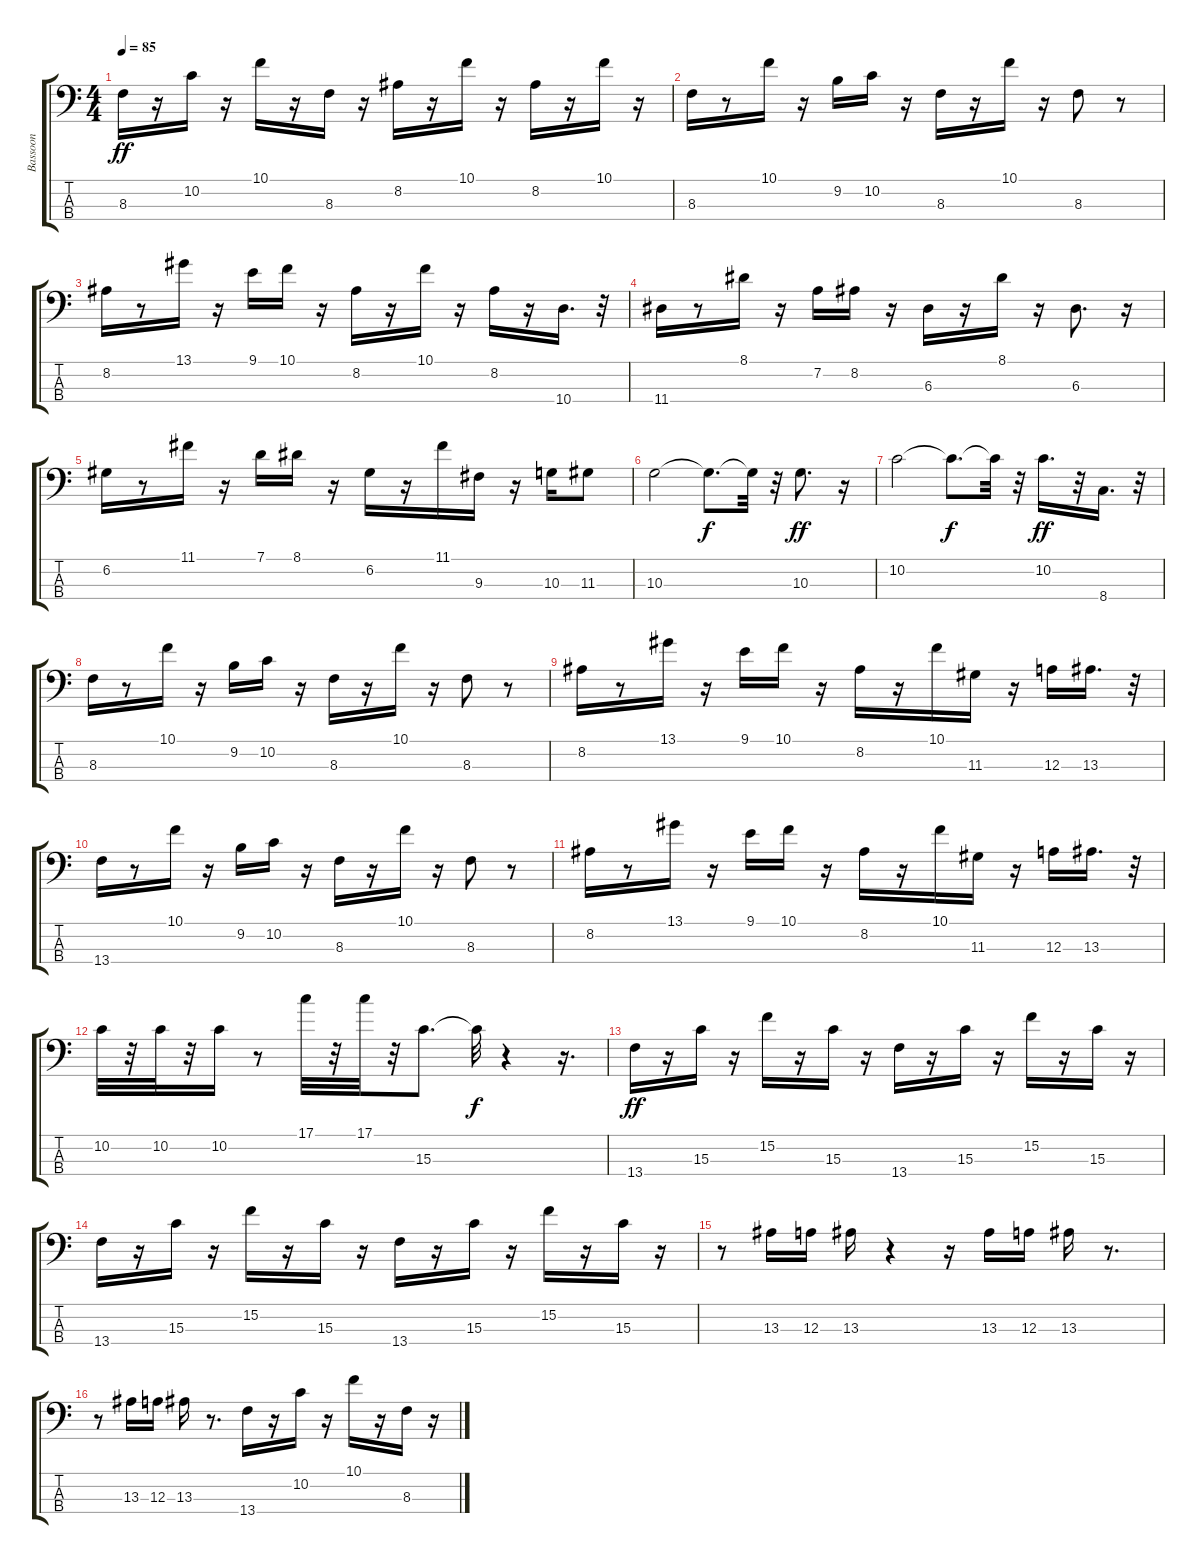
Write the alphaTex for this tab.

\track ("Bassoon" "Bassoon") {instrument electricbasspick}
\staff {score tabs}
\tuning (G2 D2 A1 E1) {hide}
\ts (4 4)
\tempo 85
\clef f4
\ks c
8.3.16{dy ff} r.16 10.2.16 r.16 10.1.16 r.16 8.3.16 r.16 8.2.16 r.16 10.1.16 r.16 8.2.16 r.16 10.1.16 r.16 |
8.3.16 r.8 10.1.16 r.16 9.2.16 10.2.16 r.16 8.3.16 r.16 10.1.16 r.16 8.3.8 r.8 |
8.2.16 r.8 13.1.16 r.16 9.1.16 10.1.16 r.16 8.2.16 r.16 10.1.16 r.16 8.2.16 r.16 10.4.16{d} r.32 |
11.4.16 r.8 8.1.16 r.16 7.2.16 8.2.16 r.16 6.3.16 r.16 8.1.16 r.16 6.3.8{d} r.16 |
6.2.16 r.8 11.1.16 r.16 7.1.16 8.1.16 r.16 6.2.16 r.16 11.1.16 9.3.16 r.16 10.3.16 11.3.8 |
10.3.2 10.3{t}.8{d dy f} 10.3{t}.32 r.32 10.3.8{d dy ff} r.16 |
10.2.2 10.2{t}.8{d dy f} 10.2{t}.32 r.32 10.2.16{d dy ff} r.32 8.4.16{d} r.32 |
8.3.16 r.8 10.1.16 r.16 9.2.16 10.2.16 r.16 8.3.16 r.16 10.1.16 r.16 8.3.8 r.8 |
8.2.16 r.8 13.1.16 r.16 9.1.16 10.1.16 r.16 8.2.16 r.16 10.1.16 11.3.16 r.16 12.3.16 13.3.16{d} r.32 |
13.4.16 r.8 10.1.16 r.16 9.2.16 10.2.16 r.16 8.3.16 r.16 10.1.16 r.16 8.3.8 r.8 |
8.2.16 r.8 13.1.16 r.16 9.1.16 10.1.16 r.16 8.2.16 r.16 10.1.16 11.3.16 r.16 12.3.16 13.3.16{d} r.32 |
10.2.32 r.32 10.2.32 r.32 10.2.16 r.8 17.1.32 r.32 17.1.32 r.32 15.3.8{d} 15.3{t}.32{dy f} r.4 r.16{d} |
13.4.16{dy ff} r.16 15.3.16 r.16 15.2.16 r.16 15.3.16 r.16 13.4.16 r.16 15.3.16 r.16 15.2.16 r.16 15.3.16 r.16 |
13.4.16 r.16 15.3.16 r.16 15.2.16 r.16 15.3.16 r.16 13.4.16 r.16 15.3.16 r.16 15.2.16 r.16 15.3.16 r.16 |
r.8 13.3.16 12.3.16 13.3.16 r.4 r.16 13.3.16 12.3.16 13.3.16 r.8{d} |
r.8 13.3.16 12.3.16 13.3.16 r.8{d} 13.4.16 r.16 10.2.16 r.16 10.1.16 r.16 8.3.16 r.16
